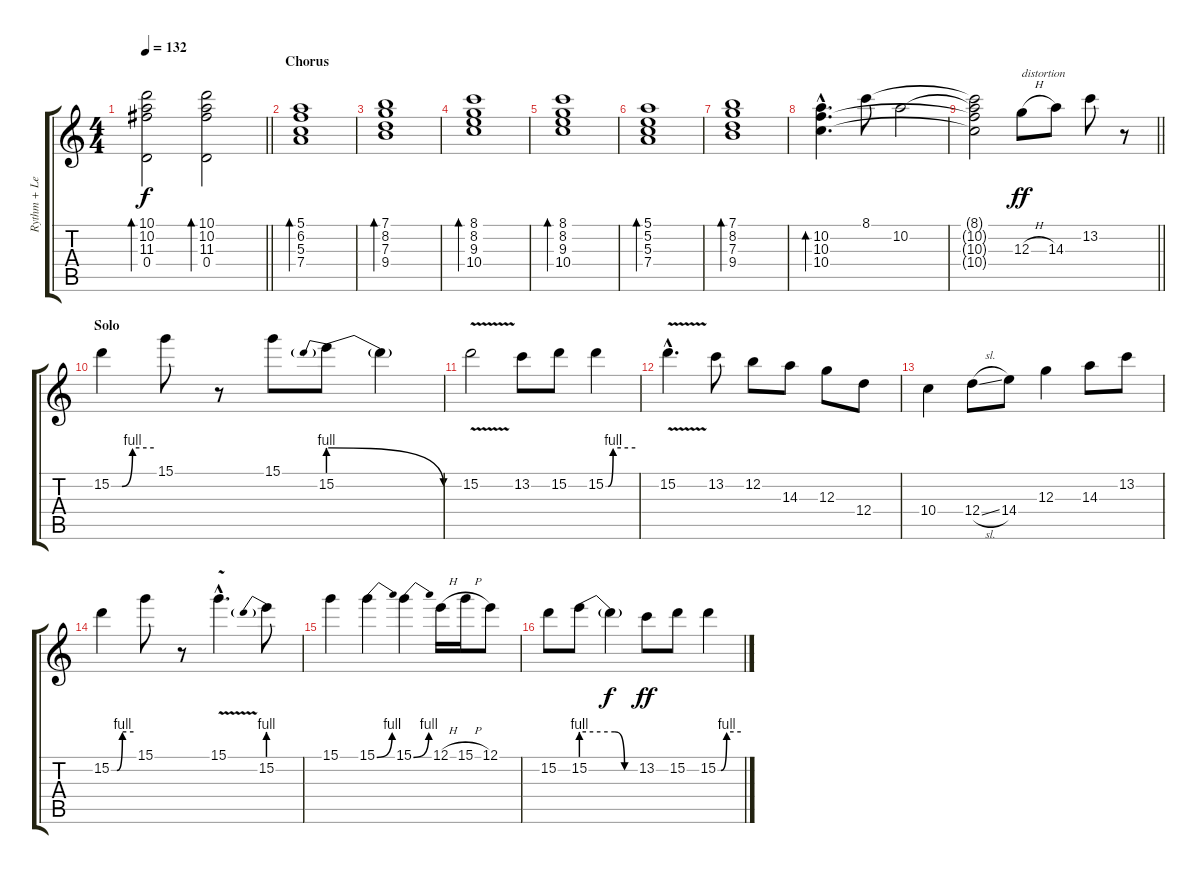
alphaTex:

\track ("Rythm + Lead RP" "Rythm + Le") {instrument electricguitarjazz}
\staff {score tabs}
\tuning (E4 B3 G3 D3 A2 E2) {hide}
\ts (4 4)
\tempo 132
\clef g2
\barLineRight lightlight
\ks c
(10.1 10.2 11.3 0.4).2{bd 120 dy f} (10.1 10.2 11.3 0.4).2{bd 120} |
\section ("" "Chorus")
(5.1 6.2 5.3 7.4).1{bd 240} |
(7.1 8.2 7.3 9.4).1{bd 240} |
(8.1 8.2 9.3 10.4).1{bd 240} |
(8.1 8.2 9.3 10.4).1{bd 240} |
(5.1 5.2 5.3 7.4).1{bd 240} |
(7.1 8.2 7.3 9.4).1{bd 240} |
(10.2{hac} 10.3{hac} 10.4{hac}).4{d bd 240} 8.1.8 10.2.2 |
\barLineRight lightlight
(8.1{t} 10.2{t} 10.3{t} 10.4{t}).2 12.3{h}.8{txt "distortion" dy ff balance 14 instrument overdrivenguitar} 14.3.8 13.2.8 r.8 |
\section ("" "Solo")
15.2{be (custom 0 0 15 0 30 4 60 4)}.4 15.1.8 r.8 15.1.8 15.2{be (prebendrelease 0 4 60 0)}.8 15.2{t}.4 |
15.2{v}.2 13.2.8 15.2.8 15.2{be (custom 0 0 5 0 15 4 60 4)}.4 |
15.2{v hac}.4{d} 13.2.8 12.2.8 14.3.8 12.3.8 12.4.8 |
10.4.4 12.4{sl}.8 14.4.8 12.3.4 14.3.8 13.2.8 |
15.2{be (custom 0 0 15 0 30 4 60 4)}.4 15.1.8 r.8 15.1{v hac}.4{d} 15.2{be (prebend 0 4 60 4)}.8 |
15.1.4 15.1{be (bend 0 0 60 4)}.4 15.1{be (bend 0 0 60 4)}.4 12.1{h}.16 15.1{h}.16 12.1.8 |
15.2.8 15.2{be (custom 0 4 20 4 35 4 45 0 60 0)}.8 15.2{t}.4{dy f} 13.2.8{dy ff} 15.2.8 15.2{be (custom 0 0 8 0 23 4 60 4)}.4
